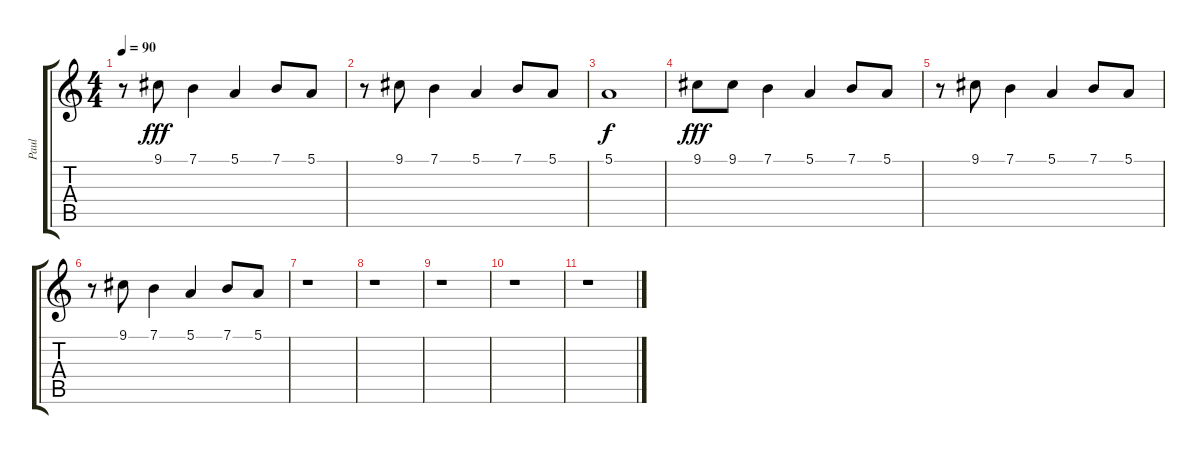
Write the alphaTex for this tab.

\track ("Paul" "Paul") {instrument baritonesax}
\staff {score tabs}
\tuning (E4 B3 G3 D3 A2 E2) {hide}
\ts (4 4)
\tempo 90
\clef g2
\ks c
r.8{dy fff} 9.1.8 7.1.4 5.1.4 7.1.8 5.1.8 |
r.8 9.1.8 7.1.4 5.1.4 7.1.8 5.1.8 |
5.1.1{dy f} |
9.1.8{dy fff} 9.1.8 7.1.4 5.1.4 7.1.8 5.1.8 |
r.8 9.1.8 7.1.4 5.1.4 7.1.8 5.1.8 |
r.8 9.1.8 7.1.4 5.1.4 7.1.8 5.1.8 |
r.1 |
r.1 |
r.1 |
r.1 |
r.1
